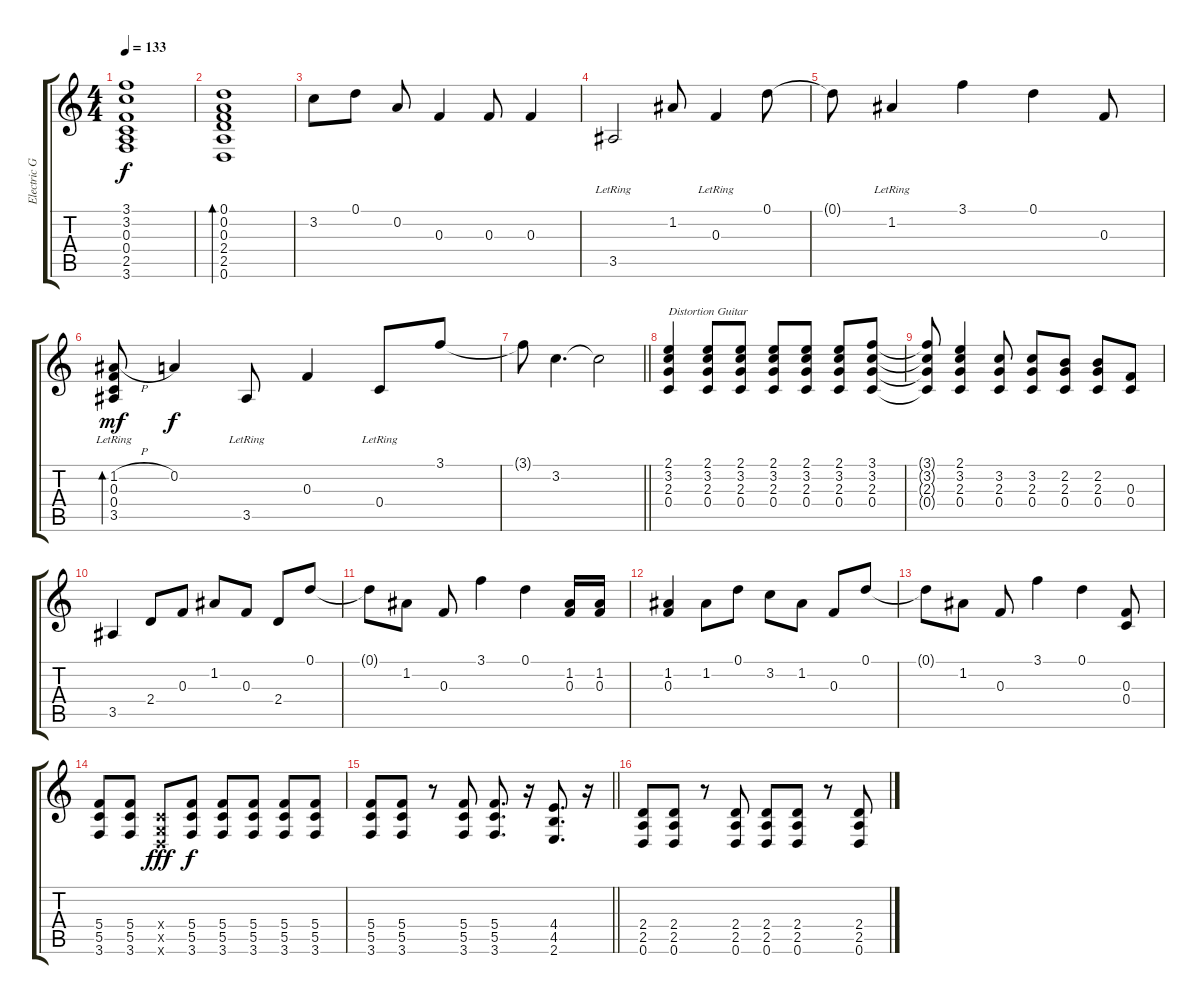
\track ("Electric Guitar 2 (Kirk)" "Electric G") {instrument distortionguitar}
\staff {score tabs}
\tuning (D4 A3 F3 C3 G2 D2) {hide}
\ts (4 4)
\tempo 133
\clef g2
\ks c
(3.1{t} 3.2{t} 0.3{t} 0.4{t} 2.5{t} 3.6{t}).1{dy f} |
(0.1 0.2 0.3 2.4 2.5 0.6).1{bd 120} |
3.2.8 0.1.8 0.2.8 0.3.4 0.3.8 0.3.4 |
3.5{lr}.2 1.2.8 0.3{lr}.4 0.1.8 |
0.1{t}.8 1.2{lr}.4 3.1.4 0.1.4 0.3.8 |
(1.2{h} 0.3{lr} 0.4{lr} 3.5{lr}).8{bd 120 dy mf} 0.2.4{dy f} 3.5{lr}.8 0.3.4 0.4{lr}.8 3.1.8 |
\barLineRight lightlight
3.1{t}.8 3.2.4{d} 3.2{t}.2 |
(2.1 3.2 2.3 0.4).4{txt "Distortion Guitar" volume 15 instrument distortionguitar} (2.1 3.2 2.3 0.4).8 (2.1 3.2 2.3 0.4).8 (2.1 3.2 2.3 0.4).8 (2.1 3.2 2.3 0.4).8 (2.1 3.2 2.3 0.4).8 (3.1 3.2 2.3 0.4).8 |
(3.1{t} 3.2{t} 2.3{t} 0.4{t}).8 (2.1 3.2 2.3 0.4).4 (3.2 2.3 0.4).8 (3.2 2.3 0.4).8 (2.2 2.3 0.4).8 (2.2 2.3 0.4).8 (0.3 0.4).8 |
3.5.4 2.4.8 0.3.8 1.2.8 0.3.8 2.4.8 0.1.8 |
0.1{t}.8 1.2.8 0.3.8 3.1.4 0.1.4 (1.2 0.3).16 (1.2 0.3).16 |
(1.2 0.3).4 1.2.8 0.1.8 3.2.8 1.2.8 0.3.8 0.1.8 |
0.1{t}.8 1.2.8 0.3.8 3.1.4 0.1.4 (0.3 0.4).8 |
(5.4 5.5 3.6).8 (5.4 5.5 3.6).8 (0.4{x} 0.5{x} 0.6{x}).8{dy fff} (5.4 5.5 3.6).8{dy f} (5.4 5.5 3.6).8 (5.4 5.5 3.6).8 (5.4 5.5 3.6).8 (5.4 5.5 3.6).8 |
\barLineRight lightlight
(5.4 5.5 3.6).8 (5.4 5.5 3.6).8 r.8 (5.4 5.5 3.6).8 (5.4 5.5 3.6).8{d} r.16 (4.4 4.5 2.6).8{d} r.16 |
(2.4 2.5 0.6).8 (2.4 2.5 0.6).8 r.8 (2.4 2.5 0.6).8 (2.4 2.5 0.6).8 (2.4 2.5 0.6).8 r.8 (2.4 2.5 0.6).8
